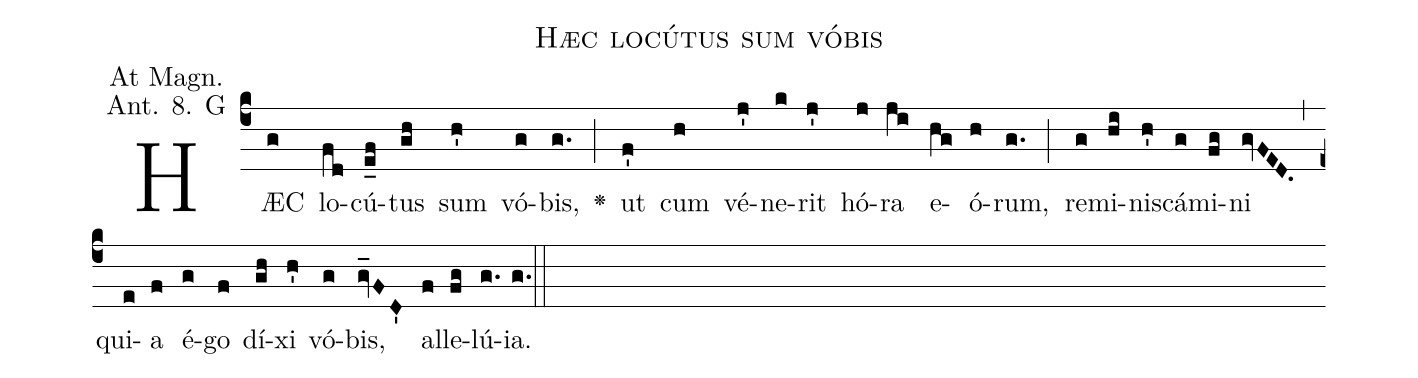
name: Hæc locútus sum vóbis;
office-part: Magnificat Antiphon;
mode: 8G;
annotation: At Magn.;
annotation: Ant. 8. G;
def-m1:}{\greseteolcustos{manual}{;
def-m2:\ifx\breakbeforeEuouae\undefined\else;
def-m3:\fi}\ifx\noeuouae\undefined\def\noeuouae{F}\fi\if\noeuouae F{;
def-m4:}\fi;
%%
% The syntax in this part is called gabc. Please refer to http://home.gna.org/gregorio/gabc/#basis

(c4)HÆC(g) lo(fd)cú(e_f)tus(gh) sum(h') vó(g)bis,(g.) <v>\greheightstar</v>(;)
ut(f') cum(h) vé(j')ne(k)rit(j') hó(j)ra(ji) e(hg)ó(h)rum,(g.) (;)
re(g)mi(hi)nis(h')cá(g)mi(fg)ni(gvFED.) (,)
qui(e)a(f) é(g)go(f) dí(gh)xi(h') vó(g)bis,(gv_FD') al(f)le(fg)lú(g.[em1])ia.(g.) (::[em2]z[em3])

E(j) u(j) o(i) u(j) a(h) e.(g.) (::[em4])
